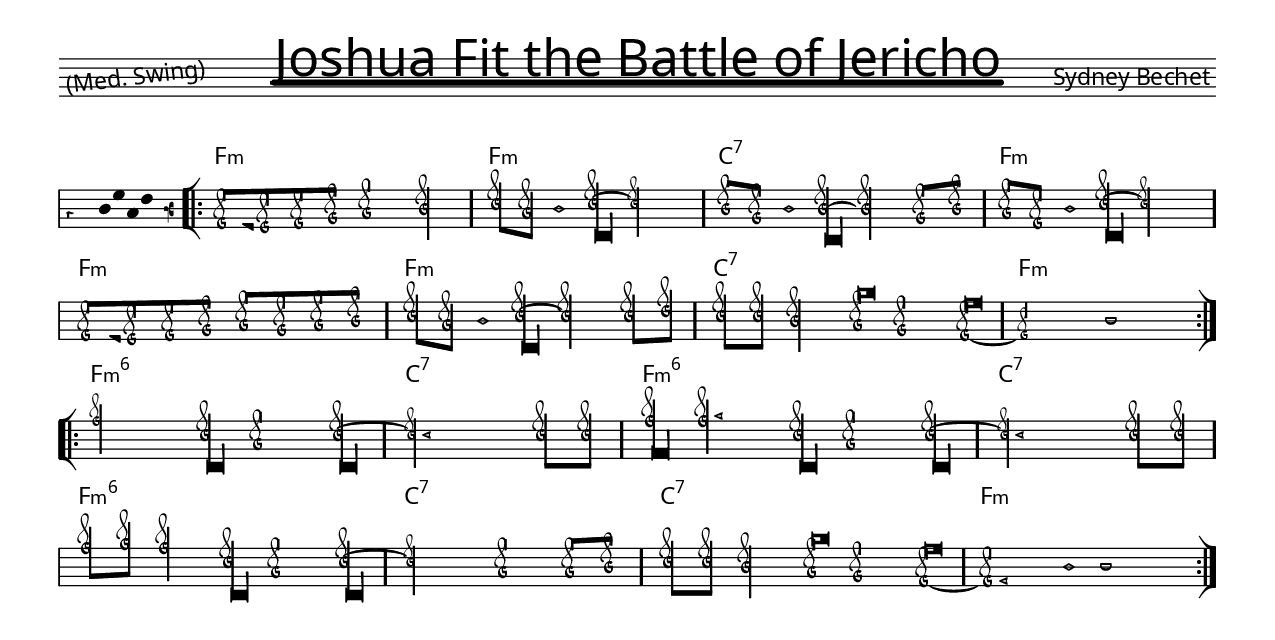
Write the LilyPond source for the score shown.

%   http://leighverlag.blogspot.fr/2015/12/mimicking-real-book-look.html

\version "2.20.0"


#(set-global-staff-size 18)

\version "2.18.2"

%%%%%%%%%%%%%%%%%%%%%%%%%%%%%%%%%%%%%%%%%%%%%%%%%%%%%%%%%%%%%%%%%%%%%%%%%%%%
% Creating jazz-style chords
% Borrowed from Jean-Pierre's good work at:
%               https://sites.google.com/site/jpgzic/home
%%%%%%%%%%%%%%%%%%%%%%%%%%%%%%%%%%%%%%%%%%%%%%%%%%%%%%%%%%%%%%%%%%%%%%%%%%%%


% modification of the procedure "chordRootNamer"
%---- Definition of chord alterations -------
#(define (JazzChordNames pitch majmin)  ;majmin is a required argument for "chordNamer", but not used here
  (let* ((alt (ly:pitch-alteration pitch)))
    (make-line-markup
      (list
  (make-simple-markup
    (vector-ref #("C" "D" "E" "F" "G" "A" "B")
      (ly:pitch-notename pitch)))
  (if (= alt 0)      ; alteration ?
    (markup "")    ; do nothing
    (if (= alt FLAT)  ; flat or sharp
      (markup ">")
      (markup "<")
    )
  )
      )
    )
  )
)

%----- markup commands to make it easier to write chords -----
%----- this section can be adapted as desired (I don't like "MI" and "MA", for example)
% for minor chords, use "acMin" to print a small "m"
#(define-markup-command (acMin layout props extension) (string?)
  (interpret-markup layout props
    (markup #:small "m" #:super extension)))

% for major chords, use "acMaj" to print a small "M"
#(define-markup-command (acMaj layout props extension) (string?)
  (interpret-markup layout props
    (markup #:super "M" #:super extension)))

% for chords with up to three alterations, stacked on top of each other
#(define-markup-command (acAlt layout props strA strB strC) (string? string? string?)
  (interpret-markup layout props
    (markup
      #:super strA
      #:fontsize 1.5 "["
      #:fontsize -4
      #:raise 1.8
      #:column (strB strC)
      #:fontsize 1.5 "]"
    )
  )
)

% modify the built-in "chordNameExceptions"
%----- change chord exceptions for jazz notation -----
%
%  degrés       markup        % écriture
JazzChordsList = {
% minor third chords - 3 notes
  <c es ges>1-\markup { \super "dim." } % :dim
  <c es g>-\markup { \acMin #"" } % :m

% minor third chords - 4 notes
  <c es ges beses>-\markup { \super "7dim" } % :dim7
  <c es gis>-\markup { \acMin #"aug" } % :m5+ (Ab/C)
  <c es g a>-\markup { \acMin #"6" } % :m6
  <c es ges bes>-\markup { \acMin #"7 >5" } % :m7.5-
  <c es g bes>-\markup { \acMin #"7" } % :m7
  <c es gis bes>-\markup { \acMin #"7 <5" } % :m7.5+
  <c es g b>-\markup { \acMin #"M7" } % :m7+
  <c es g d'>-\markup { \acMin #"add9" } % :m5.9

% minor third chords - 5+ notes
  <c es g a d'>-\markup { \acMin #"6/9" } % :m6.9
  <c es g bes des'>-\markup { \acMin #"7(>9)" } % :m7.9-
  <c es g bes d'>-\markup { \acMin #"9" } % :m9
  <c es ges bes d'>-\markup { \acMin #"9(>5)" } % :m9.5-
  <c es g b d'>-\markup { \acMin #"9(M7)" } % :m9.7+
  <c es g bes dis'>-\markup { \acMin #"7(<9)" } % :m7.9+
  <c es g bes f'>-\markup { \acMin #"7(add 11)" } % :m7.11
  <c es g bes a'>-\markup { \acMin #"7(add 13)" } % :m7.13
  <c es g bes d' f'>-\markup { \acMin #"11" } % :m11
  <c es ges bes d' f'>-\markup { \acMin #"11(>5)" } % :m11.5-
  <c es g bes d' f' a'>-\markup { \acMin #"13" } % :m13

% major third chords - 3 notes
  <c e ges>-\markup { \super ">5" } % :5-
  <c e gis>-\markup { \super "aug" } % :aug

% major third chords - 4 notes
  <c e g a d'>-\markup {
    \super "6"
    \hspace #-0.5 \raise #0.7 \tiny "/"
    \hspace #-0.5 \tiny "9"
    }  % :6.9
% special chords
  <c e g bes c'>-\markup { \super "7(Alt)" } % :c:8
  <c e g b>-\markup { \acMaj #"7" } % :maj
  <c e ges b>-\markup { \acMaj #"7>5" } % :maj.5-
  <c e gis b>-\markup { \acMaj #"7<5" } % :maj.5+
  <c e ges bes>-\markup { \super "7(>5)" } % :7.5-
  <c e gis bes>-\markup { \super "7(<5)" } % :7.5+
  <c e g d'>-\markup { \super "add9" } % :5.9

% major third chords - 5+ notes
  <c e g b d'>-\markup { \acMaj #"9" } % :maj9
  <c e g bes des'>-\markup { \super "7(>9)" } % :9-
  <c e ges bes des'>-\markup { \acAlt #"7" #">9" #">5" } % :9-.5-
  <c e gis bes des'>-\markup { \acAlt #"7" #">9" #"<5" } % :9-.5+
  <c e g bes d' fis'>-\markup { \super "9(<11)" } % :9.11+
  <c e g bes dis'>-\markup { \super "7(<9)" } % :9+
  <c e ges bes dis'>-\markup { \acAlt #"7" #"<9" #">5" } % :9+.5-
  <c e gis bes dis'>-\markup { \acAlt #"7" #"<9" #"<5" } % :9+.5+
  <c e g bes fis'>-\markup { \super "7(<11)" } % :7.11+
  <c e g bes aes'>-\markup { \super "7(>13)" } % :7.13-
  <c e g b d' f'>-\markup { \acMaj #"11" } % :maj11
  <c e g b d' a' >-\markup { \acMaj #"13" } % :maj13
  <c e g bes d' a' >-\markup { \super "13" } % :13
  <c e g bes des' a' >-\markup { \super "13(>9)" } % :13.9-

% sustained chords
  <c d g>-\markup { \super "sus2" } % :sus2
  <c f g>-\markup { \super "sus" } % :sus4
  <c f g bes>-\markup { \super "7sus" }  % :sus4.7
  <c f g bes d'>-\markup { \super "9sus" }  % :sus4.7.9
  <c f g dis'>-\markup { \super "<9sus" }  % :sus4.9+
}

% variable needed to use chord exceptions
JazzChords = #(append (sequential-music-to-chord-exceptions JazzChordsList #t) ignatzekExceptions)

% modify the default ChordNames context
\layout {
  \context {
    \ChordNames
    chordRootNamer = #JazzChordNames  % update the chord names
    chordNameExceptions = #JazzChords  % update the chord exceptions
    \override ChordName.font-name = #"LilyJAZZText"  % use the custom font for displaying the chords
  }
}

\version "2.20.0"

% preliminary LilyJAZZ version for testing purposes

\paper { indent = #0 }

%***********************************************************************
% MAPPING ALISTS / LOOKUP TABLES
%***********************************************************************

% MAPPING ALIST: GLYPH NAME TO UNICODE CHAR NUMBER =====================
#(define jazz-map '(
    ("noteheads.s0jazz" . #xe191)
    ("noteheads.s1jazz" . #xe192)
    ("noteheads.s2jazz" . #xe193)
    ("noteheads.s0slashjazz" . #xe19c)
    ("noteheads.s1slashjazz" . #xe19d)
    ("noteheads.s2slashjazz" . #xe19e)
    ("noteheads.s2crossjazz" . #xe1a1)
    ("flags.u3jazz" . #xe21c)
    ("flags.u4jazz" . #xe21d)
    ("flags.u5jazz" . #xe21e)
    ("flags.u6jazz" . #xe21f)
    ("flags.u7jazz" . #xe220)
    ("flags.d3jazz" . #xe221)
    ("flags.d4jazz" . #xe222)
    ("flags.d5jazz" . #xe223)
    ("flags.d6jazz" . #xe224)
    ("flags.d7jazz" . #xe225)
    ("flags.ugracejazz" . #xe226)
    ("flags.dgracejazz" . #xe227)
    ("dots.dot" . #xe131)
    ("accidentals.doublesharpjaz" . #xe126)
    ("accidentals.sharpjazz" . #xe10f)
    ("accidentals.naturaljazz" . #xe117)
    ("accidentals.flatjazz" . #xe11b)
    ("accidentals.flatflatjazz" . #xe124)
    ("accidentals.rightparenjaz" . #xe127)
    ("accidentals.leftparenjazz" . #xe128)
    ("rests.mmendjazz" . #xe0f8)
    ("rests.0jazz" . #xe100)
    ("rests.1jazz" . #xe101)
    ("rests.0ojazz" . #xe102)
    ("rests.1ojazz" . #xe103)
    ("rests.2jazz" . #xe108)
    ("rests.3jazz" . #xe10a)
    ("rests.4jazz" . #xe10b)
    ("rests.5jazz" . #xe10c)
    ("rests.6jazz" . #xe10d)
    ("rests.7jazz" . #xe10e)
    ("clefs.Fjazz" . #xe170)
    ("scripts.ufermatajazz" . #xe132)
    ("scripts.dfermatajazz" . #xe133)
    ("scripts.asteriskjazz" . #xe138)
    ("scripts.sforzatojazz" . #xe13b)
    ("scripts.esprjazz" . #xe13c)
    ("scripts.staccatojazz" . #xe13d)
    ("scripts.tenutojazz" . #xe140)
    ("scripts.uportatojazz" . #xe141)
    ("scripts.dportatojazz" . #xe142)
    ("scripts.umarcatojazz" . #xe143)
    ("scripts.dmarcatojazz" . #xe144)
    ("scripts.openjazz" . #xe145)
    ("scripts.stoppedjazz" . #xe148)
    ("scripts.trilljazz" . #xe14d)
    ("scripts.segnojazz" . #xe153)
    ("scripts.varsegnojazz" . #xe154)
    ("scripts.codajazz" . #xe155)
    ("scripts.varcodajazz" . #xe156)
    ("scripts.trill_elementjazz" . #xe15c)
    ("scripts.trilelementjazz" . #xe15f)
    ("scripts.pralljazz" . #xe160)
    ("scripts.prallpralljazz" . #xe162)
    ("clefs.F_changejazz" . #xe171)
    ("clefs.Gjazz" . #xe172)
    ("clefs.G_changejazz" . #xe173)
    ("timesig.C44jazz" . #xe178)
    ("timesig.C22jazz" . #xe179)
    ("zerojazz" . #x0030)
    ("onejazz" . #x0031)
    ("twojazz" . #x0032)
    ("threejazz" . #x0033)
    ("fourjazz" . #x0034)
    ("fivejazz" . #x0035)
    ("sixjazz" . #x0036)
    ("sevenjazz" . #x0037)
    ("eightjazz" . #x0038)
    ("ninejazz" . #x0039)
    ("Fjazz" . #x0046)
    ("fjazz" . #x0066)
    ("mjazz" . #x006d)
    ("pjazz" . #x0070)
    ("rjazz" . #x0072)
    ("sjazz" . #x0073)
    ("zjazz" . #x007a)))

#(define jazz-alteration-glyph-name-alist
  '((0 . "accidentals.naturaljazz")
    (-1/2 . "accidentals.flatjazz")
    (1/2 . "accidentals.sharpjazz")
    (1 . "accidentals.doublesharpjaz")
    (-1 . "accidentals.flatflatjazz")))


%***********************************************************************
%  JAZZ GLYPH ACCESS
%***********************************************************************

#(define-markup-command (jazzchar layout props charnum) (number?)
  "char for jazz characters"
    (interpret-markup layout props
      (markup (#:fontsize 5 #:override '(font-name . "LilyJAZZ") #:char charnum))))

% JAZZGLYPH: REPLACEMENT FOR MUSICGLYPH ================================
#(define-markup-command (jazzglyph layout props glyphname) (string?)
  "musicglyph replacemet for jazz (i. e. non-Feta) characters"
    (let* ((charnum (cdr (assoc glyphname  jazz-map))))
    (interpret-markup layout props
      (markup (#:fontsize 5 #:override '(font-name . "LilyJAZZ") #:char charnum)))))


%***********************************************************************
%  JAZZ CLEFS
%***********************************************************************

#(define (jazz-clef grob)
  "jazz clef stencil"
  (let* ((glyphname (string-append (ly:grob-property grob 'glyph-name) "jazz")))
    (if (pair? (assoc glyphname jazz-map))
        (grob-interpret-markup grob (markup #:jazzglyph glyphname))
        (ly:clef::print grob))))


%***********************************************************************
% KEY SIGNATURES
%***********************************************************************

#(define (jazz-keysig grob)
  "stencil: jazz key signature (including cancellation)"
  (let* ((altlist (ly:grob-property grob 'alteration-alist))
    (c0pos (ly:grob-property grob 'c0-position))
    (keysig-stencil '()))
    (for-each (lambda (alt)
         (let* ((alteration (if (grob::has-interface grob 'key-cancellation-interface) 0 (cdr alt)))
         (glyphname (assoc-get alteration jazz-alteration-glyph-name-alist ""))
         (padding (cond
           ((< alteration 0) 0.25)  ; any kind of flat
           ((= alteration 0) 0.05)    ;  natural
           ((< alteration 1) 0.1)    ; sharp (less than double sharp)
           (else -0.4)))                ; double sharp
         (ypos (key-signature-interface::alteration-position (car alt) (cdr alt) c0pos))
         (acc-stencil (grob-interpret-markup grob (markup #:raise (/ ypos 2) #:jazzglyph glyphname))))
         (set! keysig-stencil (ly:stencil-combine-at-edge acc-stencil X RIGHT keysig-stencil padding)))) altlist)
    keysig-stencil))


%***********************************************************************
% TIME SIGNATURE
%***********************************************************************

#(define (jazz-timesig grob)
  (let* ((style (ly:grob-property grob 'style))
         (fraction (ly:grob-property grob 'fraction))
         (glyphname (if (equal? style 'C)
                (cond
                   ((equal? fraction '(4 . 4)) "timesig.C44jazz")
                   ((equal? fraction '(2 . 2)) "timesig.C22jazz")
                   (else "")) "")))
    (if (equal? glyphname "")
        (ly:time-signature::print grob)
        (grob-interpret-markup grob (markup #:fontsize -5 #:jazzglyph glyphname)))))


%***********************************************************************
% NOTE HEADS
%***********************************************************************

#(define (jazz-notehead grob)
  "stencil: jazz noteheads"
  (let* ((log (ly:grob-property grob 'duration-log)))
     (set! (ly:grob-property grob 'stem-attachment) '(1.0 . 0.35))
     (grob-interpret-markup grob
      (cond
         ((<= log 0) (markup #:jazzglyph "noteheads.s0jazz"))
         ((<= log 1) (markup #:jazzglyph "noteheads.s1jazz"))
   (else  (markup #:jazzglyph "noteheads.s2jazz"))))))

%***********************************************************************
% FLAGS
%***********************************************************************

#(define (jazz-flag grob)
  "stencil: jazz flags"
   (let* ((stem-grob (ly:grob-parent grob X))
          (log (ly:grob-property stem-grob 'duration-log))
          (dir (ly:grob-property stem-grob 'direction))
          (stem-width (* (ly:staff-symbol-line-thickness grob) (ly:grob-property stem-grob 'thickness)))
          (glyphname (string-append "flags." (if (> dir 0) "u" "d") (number->string log) "jazz"))
          (flag-stencil (grob-interpret-markup grob (markup #:jazzglyph glyphname)))
          (flag-pos (cons (* stem-width -1) 0))
          (stroke-style (ly:grob-property grob 'stroke-style))
          (stroke-stencil (if (equal? stroke-style "grace")
                              (if (equal? dir UP)
                                  (make-line-stencil 0.15 -0.5 -1.6 0.75 -0.6)
                                  (make-line-stencil 0.15 -0.4 1.6 0.85 0.6))
     ;                             (grob-interpret-markup grob (markup #:jazzglyph "flags.ugracejazz"))
     ;                             (grob-interpret-markup grob (markup #:jazzglyph "flags.dgracejazz")))
                              empty-stencil)))
          (ly:stencil-translate (ly:stencil-add flag-stencil stroke-stencil) flag-pos)))


%***********************************************************************
% DOTS (DURATION)
%***********************************************************************

#(define (jazz-dots grob)
  "stencil: jazz duration dots"
  (let* ((dot-count (ly:grob-property grob 'dot-count)))
     (grob-interpret-markup grob (markup
         (if (>= dot-count 1) (markup #:translate '(0.4 . 0) #:jazzglyph "dots.dot") (markup #:null))
         (if (>= dot-count 2) (markup #:translate '(0.25 . 0) #:jazzglyph "dots.dot") (markup #:null))
         (if (>= dot-count 3) (markup #:translate '(0.25 . 0) #:jazzglyph "dots.dot") (markup #:null))
         (if (>= dot-count 4) (markup #:translate '(0.25 . 0) #:jazzglyph "dots.dot") (markup #:null))
         (if (>= dot-count 5) (markup #:translate '(0.25 . 0) #:jazzglyph "dots.dot") (markup #:null))))))


%***********************************************************************
% ACCIDENTALS
%***********************************************************************

% ACCIDENTALS (MUSICAL CONTEXT) ========================================
#(define (jazz-accidental grob)
   "stencil: jazz accidentals in front of notes or used as suggestions"
  (let* ((alt (ly:grob-property grob 'alteration))
         (show (if (null? (ly:grob-property grob 'forced)) (if (null? (ly:grob-object grob 'tie)) #t #f ) #t )))
    (if (equal? show #t)
      (grob-interpret-markup grob (markup #:jazzglyph (assoc-get alt jazz-alteration-glyph-name-alist "")))
      (ly:accidental-interface::print grob))))

% CAUTIONARY ACCIDENTALS (MUSICAL CONTEXT) =============================
#(define (jazz-accidental-cautionary grob)
   "stencil: jazz cautionary accidentals in front of notes"
  (let* ((alt (ly:grob-property grob 'alteration)))
    (grob-interpret-markup grob
      (case alt
         ((1) (markup #:concat (
                     #:translate '(0 . -0.05) #:jazzglyph "accidentals.leftparenjazz"
                     #:jazzglyph "accidentals.doublesharpjaz"
                     #:translate '(0 . 0.05) #:jazzglyph "accidentals.rightparenjaz" )))
         ((1/2) (markup #:concat (
                     #:translate '(0 . -0.1) #:jazzglyph "accidentals.leftparenjazz"
                     #:jazzglyph "accidentals.sharpjazz"
                     #:translate '(0 . 0.3) #:jazzglyph "accidentals.rightparenjaz" )))
         ((0) (markup #:concat (
                     #:translate '(0.1 . 0) #:rotate 5 #:jazzglyph "accidentals.leftparenjazz"
                     #:jazzglyph "accidentals.naturaljazz"
                     #:translate '(0.05 . 0.3) #:rotate 5 #:jazzglyph "accidentals.rightparenjaz" )))
         ((-1/2) (markup #:concat (
                     #:translate '(-0.15 . 0.3) #:jazzglyph "accidentals.leftparenjazz"
                     #:jazzglyph "accidentals.flatjazz"
                     #:translate '(0 . 0.2) #:jazzglyph "accidentals.rightparenjaz" )))   ;
         ((-1) (markup #:concat (
                     #:translate '(-0.15 . 0.5) #:jazzglyph "accidentals.leftparenjazz"
                     #:jazzglyph "accidentals.flatflatjazz"
                     #:translate '(-0.1 . 0.4) #:jazzglyph "accidentals.rightparenjaz" )))))))


%***********************************************************************
% RESTS
%***********************************************************************

#(define (jazz-rest grob)
  (let* ((duration (ly:grob-property grob 'duration-log))
         (glyphname (string-append "rests." (number->string duration) "jazz")))
      (grob-interpret-markup grob (markup #:jazzglyph glyphname))))


%***********************************************************************
% DYNAMICS
%***********************************************************************

  sfpp = #(make-dynamic-script  "sfpp" )
% re-defined because of spefilal f with horizontal bar for ligatures/grouping:
  ff = #(make-dynamic-script  "FF" )
  fff = #(make-dynamic-script  "FFF" )
  ffff = #(make-dynamic-script  "FFFF" )
  fffff = #(make-dynamic-script  "FFFFF" )

% to do: make reversible for \jazzOff
#(define-markup-command (dynamic layout props arg)
  (markup?)
  #:category font
  "Use jazz instead of feta for dynamic markup font."
  (interpret-markup layout props (markup #:fontsize 5 #:override '(font-name . "LilyJAZZ") arg)))



%***********************************************************************
% ACCENTS
%***********************************************************************

#(define (jazz-articulation grob)
  (let* ((dir (ly:grob-property grob 'direction))
           (var (ly:grob-property grob 'script-stencil))
           (glyphname (if (= dir DOWN) (car (cdr var)) (cdr (cdr var))))
           (jazzchar (assoc-get (string-append "scripts." glyphname "jazz") jazz-map 0 )))
     (if (> jazzchar 0)
         (grob-interpret-markup grob (markup #:jazzchar jazzchar))
         (ly:script-interface::print grob))))


fermataMarkup =
#(make-music 'MultiMeasureTextEvent
             'tweaks (list
                      ;; Set the 'text based on the 'direction
                      (cons 'text (lambda (grob)
                                    (if (eq? (ly:grob-property grob 'direction) DOWN)
                                        (markup #:concat (" " #:jazzglyph "scripts.dfermatajazz"))
                                        (markup #:concat (" " #:jazzglyph "scripts.ufermatajazz")))))
                      (cons 'outside-staff-priority 40)
                      (cons 'outside-staff-padding 0)))


makeUnpurePureContainer =
        #(ly:make-unpure-pure-container
       ly:grob::stencil-height
       (lambda (grob start end) (ly:grob::stencil-height grob)))


jazzOn = {
  \override Staff.Clef #'stencil = #jazz-clef
  \override Score.BarNumber #'stencil = ##f

  \override Staff.KeySignature #'stencil = #jazz-keysig
  \override Staff.KeyCancellation #'stencil = #jazz-keysig

  \override Staff.TimeSignature #'stencil = #jazz-timesig

  \override Staff.NoteHead #'stencil = #jazz-notehead
  \override Staff.NoteHead #'Y-extent = \makeUnpurePureContainer

  \override Staff.Stem #'thickness = #2
  \override Staff.Beam #'beam-thickness = #0.55
  \override Staff.Flag #'stencil = #jazz-flag
  \override Staff.Flag #'Y-extent = \makeUnpurePureContainer

  \override Staff.Dots #'stencil = #jazz-dots
  \override Staff.Accidental #'stencil = #jazz-accidental
  \override Staff.Accidental #'Y-extent = \makeUnpurePureContainer

  \override Staff.AccidentalCautionary #'stencil = #jazz-accidental-cautionary
  \override Staff.AccidentalCautionary #'Y-extent = \makeUnpurePureContainer

  \override Staff.AccidentalSuggestion #'stencil = #jazz-accidental
  \override Staff.AccidentalSuggestion #'Y-extent = \makeUnpurePureContainer

  \override Staff.Script #'stencil = #jazz-articulation

  \override Staff.Rest #'stencil = #jazz-rest
  \override Staff.Slur #'thickness = #2.5
  \override Staff.Tie #'thickness = #2.5
  \override Staff.BarLine #'hair-thickness = #3
  \override Score.BarNumber #'font-name = #"LilyJAZZ Text"

  \override Staff.TimeSignature #'font-name = #"LilyJAZZ"
  \override Staff.TimeSignature #'font-size = #5

  \override Staff.DynamicText #'font-name = #"LilyJAZZ"
  \override Staff.DynamicText #'font-size = #6

  \override Score.RehearsalMark #'font-name = #"LilyJAZZ Text"
  \override Score.MetronomeMark #'font-name = #"LilyJAZZ Text"

  \override Staff.TextScript #'font-name = #"LilyJAZZ Text"
  \override Staff.TextScript #'font-size = #1

  \override Staff.InstrumentName #'font-name = #"LilyJAZZ Text"

  \override Staff.TupletNumber #'font-name = "LilyJAZZ Text"
  \override Staff.TupletBracket #'thickness = #1.5

  \override Score.VoltaBracket #'font-name = #"LilyJAZZ Text"
  \override Score.VoltaBracket #'font-size = #0
  \override Score.VoltaBracket #'thickness = #2
}

jazzOff = {
  \revert Staff.Clef #'stencil

  \revert Staff.KeySignature #'stencil
  \revert Staff.KeyCancellation #'stenci

  \revert Staff.TimeSignature #'stencil

  \revert Staff.NoteHead #'stencil
  \revert Staff.NoteHead #'Y-extent
  \revert Staff.Stem #'thickness
  \revert Staff.Beam #'beam-thickness
  \revert Staff.Flag #'stencil
  \revert Staff.Dots #'stencil
  \revert Staff.Accidental #'stencil
  \revert Staff.AccidentalCautionary #'stencil
  \revert Staff.AccidentalSuggestion #'stencil
  \revert Staff.Script #'stencil
  \revert Staff.Rest #'stencil
  \revert Staff.Slur #'thickness
  \revert Staff.Tie #'thickness
  \revert Staff.BarLine #'hair-thickness
  \revert Score.BarNumber #'font-name
  \revert Staff.TimeSignature #'font-name
  \revert Staff.TimeSignature #'font-size
  \revert Staff.DynamicText #'font-name
  \revert Staff.DynamicText #'font-size
  \revert Score.RehearsalMark #'font-name
  \revert Score.MetronomeMark #'font-name
  \revert Staff.TextScript #'font-name
  \revert Staff.TextScript #'font-size
  \revert Staff.InstrumentName #'font-name
  \revert Staff.TupletNumber #'font-name
  \revert Staff.TupletBracket #'thickness
  \revert Score.VoltaBracket #'font-name
  \revert Score.VoltaBracket #'font-size
  \revert Score.VoltaBracket #'thickness
}


%{
  Some extensions supporting engraving with LilyJAZZ
  Original code: https://github.com/openlilylib/openlilylib/blob/master/ly/stylesheets/fonts/lilyjazz-extensions.ily
%}

%%%%%%%%%%%%%%%%%%%%%%%%%%%%%%%%%%%%%%%%%%%%%%%%%%%%%%%%%%%%%%%%%%%%%%%%%%%%
% Start with a repeat Barline
%%%%%%%%%%%%%%%%%%%%%%%%%%%%%%%%%%%%%%%%%%%%%%%%%%%%%%%%%%%%%%%%%%%%%%%%%%%%

showStartRepeatBar = {
  \once \override Score.BreakAlignment.break-align-orders =
        #(make-vector 3 '(instrument-name
                          left-edge
                          ambitus
                          breathing-sign
                          clef
                          key-signature
                          time-signature
                          staff-bar
                          custos))
      \once \override Staff.TimeSignature.space-alist =
        #'((first-note . (fixed-space . 2.0))
           (right-edge . (extra-space . 0.5))
           ;; free up some space between time signature
           ;; and repeat bar line
           (staff-bar . (extra-space . 1)))
}

%%%%%%%%%%%%%%%%%%%%%%%%%%%%%%%%%%%%%%%%%%%%%%%%%%%%%%%%%%%%%%%%%%%%%%%%%%%%
% Creating jazz-style repeats
%%%%%%%%%%%%%%%%%%%%%%%%%%%%%%%%%%%%%%%%%%%%%%%%%%%%%%%%%%%%%%%%%%%%%%%%%%%%

%=> http://lsr.di.unimi.it/LSR/Item?id=753
#(define (white-under grob) (grob-interpret-markup grob
  (markup #:vcenter #:whiteout #:pad-x 1 (ly:grob-property grob 'text))))

inlineMMR = {
  \once \override MultiMeasureRest.layer = #-2
  \once \override MultiMeasureRestNumber.layer = #-1
  \once \override MultiMeasureRestNumber.Y-offset = #0
  \once \override MultiMeasureRestNumber.stencil = #white-under
  \once \override MultiMeasureRest.rotation = #'(2 0 0)
}


\paper {
  #(define fonts
     (set-global-fonts
      #:roman "LilyJAZZText"
      #:sans "LilyJAZZText"
      #:factor (/ staff-height pt 20)))
}

\paper {
  #(set-paper-size "letter")
  indent = 0\mm
  between-system-space = 2.5\cm
  between-system-padding = #0
  %%set to ##t if your score is less than one page:
  ragged-last-bottom = ##t
  ragged-bottom = ##t
  markup-system-spacing = #'((basic-distance . 23)
                             (minimum-distance . 8)
                             (padding . 1))
}

title = #"Joshua Fit the Battle of Jericho"
composer = #"Sydney Bechet"
meter = #"(Med. Swing)"

realBookTitle = \markup {
  \score {
    {
      \override TextScript.extra-offset = #'(0 . -4.5)
      s4
      s^\markup {
        \fill-line {
          \fontsize #1 \lower #1 \rotate #7 \concat { " " #meter }
          \fontsize #8
          \override #'(offset . 7)
          \override #'(thickness . 6)
          \underline \sans #title
          \fontsize #1 \lower #1 \concat { #composer " " }
        }
      }
      s
    }
    \layout {
      \once \override Staff.Clef.stencil = ##f
      \once \override Staff.TimeSignature.stencil = ##f
      \once \override Staff.KeySignature.stencil = ##f
      ragged-right = ##f
      \override TextScript.font-name = #"LilyJAZZText"
    }
  }
}

\header {
  title = \realBookTitle
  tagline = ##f
}

theNotes = \relative c' {
  \jazzOn
  \set Staff.midiInstrument = "flute"
  \key f \minor
  \showStartRepeatBar \bar "[|:"
  \repeat volta 2 {
    f8 e f g aes4 bes |
    c8 aes r8 c8 ~ c2 |
    bes8 g r bes ~ bes4 g8 bes |
    aes8 f r c'8 ~ c2  | \break

    f,8 e f g aes g aes bes |
    c8 aes r8 c8 ~ c4 c8 des |
    c8 c bes4 aes8 g4 f8 ~|
    f2 r2 \bar ":|][|:" \break

    f'2 c8 aes4 c8 ~ |
    c2. c8 c8 |
    f8 f4. c8 aes4 c8 ~ |
    c2. c8 c8 | \break

    f8 g f4 c8 aes4 c8 ~|
    c2 aes4 aes8 bes |
    c8 c bes4 aes8 g4 f8 ~ |
    f4. r8 r2 \bar ":|]"
  }
}

theChords = \chordmode {
  \repeat volta 4 {
    f1:m | f:m | c:7 | f:m |
    f1:m | f:m | c:7 | f:m |

    f1:m6 | c:7 | f:m6 | c:7 |
    f1:m6 | c:7 | c:7 | f:m |
  }
}

\score {
  <<
    \new ChordNames \theChords
    \new Staff = vocals \theNotes
  >>
  \layout {
    % make only the first clef visible

    \override Score.Clef #'break-visibility = #'#(#f #f #f)

    % make only the first time signature visible
    \override Score.KeySignature #'break-visibility = #'#(#f #f #f)

    % allow single-staff system bars
    \override Score.SystemStartBar #'collapse-height = #1
    \override LyricHyphen.thickness = #4
    \override Score.VoltaBracket.font-name = #"LilyJAZZText"
  }
  \midi {
    \tempo 4 = 88
  }
}
